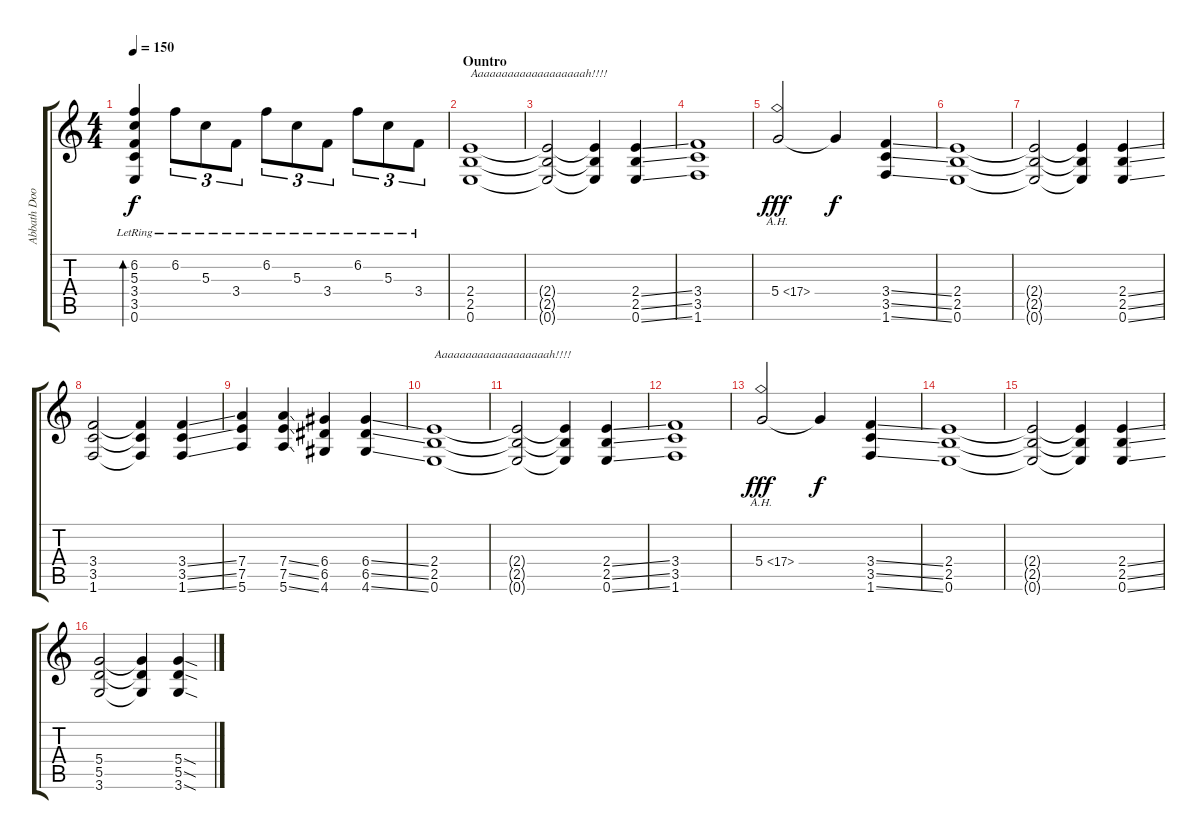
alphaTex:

\track ("Abbath Doom Occulta (Guitar)" "Abbath Doo") {instrument distortionguitar}
\staff {score tabs}
\tuning (E4 B3 G3 D3 A2 E2) {hide}
\ts (4 4)
\tempo 150
\clef g2
\ks c
(6.2{lr} 5.3{lr} 3.4{lr} 3.5{lr} 0.6{lr}).4{bd 120 dy f} 6.2{lr}.8{tu (3 2)} 5.3{lr}.8{tu (3 2)} 3.4{lr}.8{tu (3 2)} 6.2{lr}.8{tu (3 2)} 5.3{lr}.8{tu (3 2)} 3.4{lr}.8{tu (3 2)} 6.2{lr}.8{tu (3 2)} 5.3{lr}.8{tu (3 2)} 3.4{lr}.8{tu (3 2)} |
\section ("" "Ountro")
(2.4 2.5 0.6).1{txt "Aaaaaaaaaaaaaaaaaaah!!!!" instrument distortionguitar} |
(2.4{t} 2.5{t} 0.6{t}).2 (2.4{t} 2.5{t} 0.6{t}).4 (2.4{ss} 2.5{ss} 0.6{ss}).4 |
(3.4 3.5 1.6).1 |
5.4{ah 12}.2{dy fff instrument guitarharmonics} 5.4{t}.4{dy f} (3.4{ss} 3.5{ss} 1.6{ss}).4{instrument distortionguitar} |
(2.4 2.5 0.6).1 |
(2.4{t} 2.5{t} 0.6{t}).2 (2.4{t} 2.5{t} 0.6{t}).4 (2.4{ss} 2.5{ss} 0.6{ss}).4 |
(3.4 3.5 1.6).2 (3.4{t} 3.5{t} 1.6{t}).4 (3.4{ss} 3.5{ss} 1.6{ss}).4 |
(7.4 7.5 5.6).4 (7.4{ss} 7.5{ss} 5.6{ss}).4 (6.4 6.5 4.6).4 (6.4{ss} 6.5{ss} 4.6{ss}).4 |
(2.4 2.5 0.6).1{txt "Aaaaaaaaaaaaaaaaaaah!!!! "} |
(2.4{t} 2.5{t} 0.6{t}).2 (2.4{t} 2.5{t} 0.6{t}).4 (2.4{ss} 2.5{ss} 0.6{ss}).4 |
(3.4 3.5 1.6).1 |
5.4{ah 12}.2{dy fff instrument guitarharmonics} 5.4{t}.4{dy f} (3.4{ss} 3.5{ss} 1.6{ss}).4{instrument distortionguitar} |
(2.4 2.5 0.6).1 |
(2.4{t} 2.5{t} 0.6{t}).2 (2.4{t} 2.5{t} 0.6{t}).4 (2.4{ss} 2.5{ss} 0.6{ss}).4 |
(5.4 5.5 3.6).2 (5.4{t} 5.5{t} 3.6{t}).4 (5.4{sod} 5.5{sod} 3.6{sod}).4
